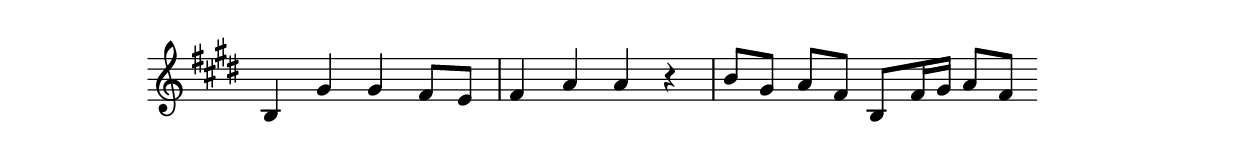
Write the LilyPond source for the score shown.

#(ly:set-option 'midi-extension "mid")
\version "2.12.3"
\include "english.ly"
\header{ 
}
%{
Key: E
Mode: Major

| P G G RS | R m m - | PG mR P-RG mR |
  .                          .

%}
melody = {
\once \override Staff.TimeSignature #'stencil = ##f
\clef treble
\key c 
\major
\cadenzaOn
  g4 e'4 e'4 d'8[ c'8] \bar "|"  d'4 f'4 f'4 r4 \bar "|"  g'8[ e'8] f'8[ d'8] g8[ d'16 e'16] f'8[ d'8] \bar "|" \bar "" \break 
 }
text = \lyricmode {
                 
}
\score{
\transpose c' e'
<<
\new Voice = "one" {
\melody
}
\new Lyrics \lyricsto "one" \text
>>
\layout {
\context {
\Score
}
}
\midi {
\context {
\Score
tempoWholesPerMinute = #(ly:make-moment 200 4)
}
}
}